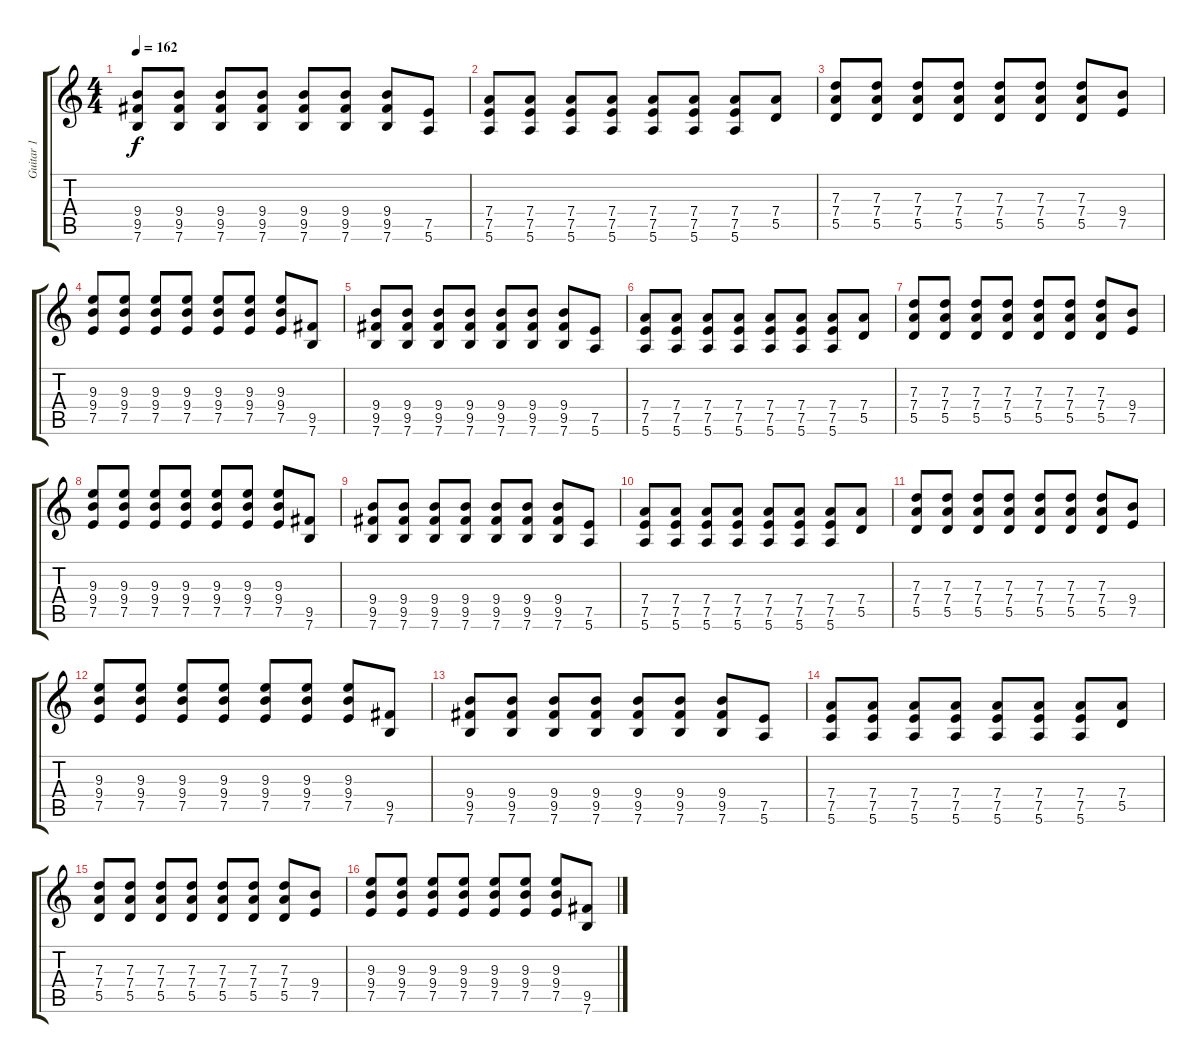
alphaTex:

\track ("Guitar 1" "Guitar 1") {instrument distortionguitar}
\staff {score tabs}
\tuning (E4 B3 G3 D3 A2 E2) {hide}
\ts (4 4)
\tempo 162
\clef g2
\ks c
(9.4 9.5 7.6).8{dy f} (9.4 9.5 7.6).8 (9.4 9.5 7.6).8 (9.4 9.5 7.6).8 (9.4 9.5 7.6).8 (9.4 9.5 7.6).8 (9.4 9.5 7.6).8 (7.5 5.6).8 |
(7.4 7.5 5.6).8 (7.4 7.5 5.6).8 (7.4 7.5 5.6).8 (7.4 7.5 5.6).8 (7.4 7.5 5.6).8 (7.4 7.5 5.6).8 (7.4 7.5 5.6).8 (7.4 5.5).8 |
(7.3 7.4 5.5).8 (7.3 7.4 5.5).8 (7.3 7.4 5.5).8 (7.3 7.4 5.5).8 (7.3 7.4 5.5).8 (7.3 7.4 5.5).8 (7.3 7.4 5.5).8 (9.4 7.5).8 |
(9.3 9.4 7.5).8 (9.3 9.4 7.5).8 (9.3 9.4 7.5).8 (9.3 9.4 7.5).8 (9.3 9.4 7.5).8 (9.3 9.4 7.5).8 (9.3 9.4 7.5).8 (9.5 7.6).8 |
(9.4 9.5 7.6).8 (9.4 9.5 7.6).8 (9.4 9.5 7.6).8 (9.4 9.5 7.6).8 (9.4 9.5 7.6).8 (9.4 9.5 7.6).8 (9.4 9.5 7.6).8 (7.5 5.6).8 |
(7.4 7.5 5.6).8 (7.4 7.5 5.6).8 (7.4 7.5 5.6).8 (7.4 7.5 5.6).8 (7.4 7.5 5.6).8 (7.4 7.5 5.6).8 (7.4 7.5 5.6).8 (7.4 5.5).8 |
(7.3 7.4 5.5).8 (7.3 7.4 5.5).8 (7.3 7.4 5.5).8 (7.3 7.4 5.5).8 (7.3 7.4 5.5).8 (7.3 7.4 5.5).8 (7.3 7.4 5.5).8 (9.4 7.5).8 |
(9.3 9.4 7.5).8 (9.3 9.4 7.5).8 (9.3 9.4 7.5).8 (9.3 9.4 7.5).8 (9.3 9.4 7.5).8 (9.3 9.4 7.5).8 (9.3 9.4 7.5).8 (9.5 7.6).8 |
(9.4 9.5 7.6).8 (9.4 9.5 7.6).8 (9.4 9.5 7.6).8 (9.4 9.5 7.6).8 (9.4 9.5 7.6).8 (9.4 9.5 7.6).8 (9.4 9.5 7.6).8 (7.5 5.6).8 |
(7.4 7.5 5.6).8 (7.4 7.5 5.6).8 (7.4 7.5 5.6).8 (7.4 7.5 5.6).8 (7.4 7.5 5.6).8 (7.4 7.5 5.6).8 (7.4 7.5 5.6).8 (7.4 5.5).8 |
(7.3 7.4 5.5).8 (7.3 7.4 5.5).8 (7.3 7.4 5.5).8 (7.3 7.4 5.5).8 (7.3 7.4 5.5).8 (7.3 7.4 5.5).8 (7.3 7.4 5.5).8 (9.4 7.5).8 |
(9.3 9.4 7.5).8 (9.3 9.4 7.5).8 (9.3 9.4 7.5).8 (9.3 9.4 7.5).8 (9.3 9.4 7.5).8 (9.3 9.4 7.5).8 (9.3 9.4 7.5).8 (9.5 7.6).8 |
(9.4 9.5 7.6).8 (9.4 9.5 7.6).8 (9.4 9.5 7.6).8 (9.4 9.5 7.6).8 (9.4 9.5 7.6).8 (9.4 9.5 7.6).8 (9.4 9.5 7.6).8 (7.5 5.6).8 |
(7.4 7.5 5.6).8 (7.4 7.5 5.6).8 (7.4 7.5 5.6).8 (7.4 7.5 5.6).8 (7.4 7.5 5.6).8 (7.4 7.5 5.6).8 (7.4 7.5 5.6).8 (7.4 5.5).8 |
(7.3 7.4 5.5).8 (7.3 7.4 5.5).8 (7.3 7.4 5.5).8 (7.3 7.4 5.5).8 (7.3 7.4 5.5).8 (7.3 7.4 5.5).8 (7.3 7.4 5.5).8 (9.4 7.5).8 |
(9.3 9.4 7.5).8 (9.3 9.4 7.5).8 (9.3 9.4 7.5).8 (9.3 9.4 7.5).8 (9.3 9.4 7.5).8 (9.3 9.4 7.5).8 (9.3 9.4 7.5).8 (9.5 7.6).8
